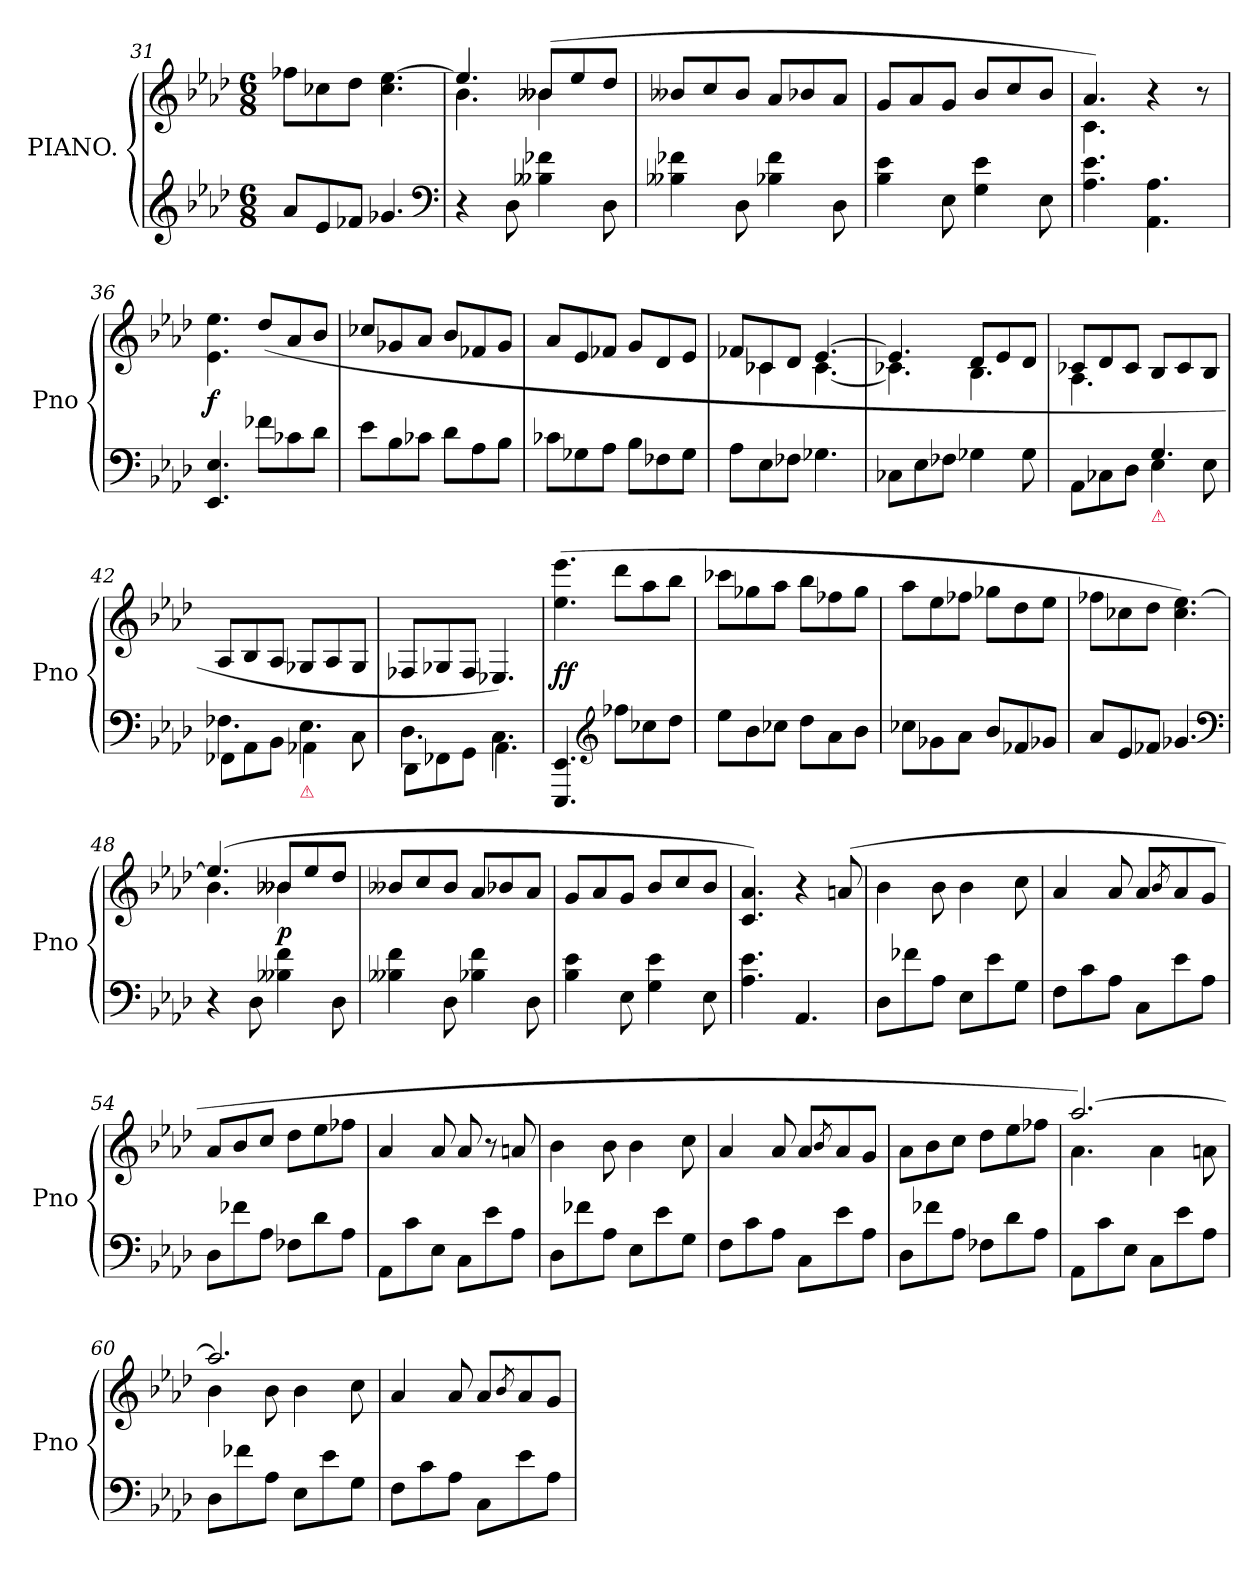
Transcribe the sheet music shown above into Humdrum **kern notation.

**kern	**kern	**dynam
*part1	*part1	*part1
*staff2	*staff1	*staff1/2
*I"PIANO.	*	*
*I'Pno	*	*
*clefG2	*clefG2	*
*k[b-e-a-d-]	*k[b-e-a-d-]	*
*A-:	*A-:	*
*M6/8	*M6/8	*
=31	=31	=31
8a-L	8ff-XL	.
8e-	8cc-X	.
8f-XJ	8dd-J	.
4.g-X	4.cc- [4.ee-	.
*clefF4	*	*
=32	=32	=32
*	*^	*
4r	4.ee-]	4.b-	.
8D-	.	.	.
4B--X 4f-X	(>8b--XL	4b--X	.
.	8ee-	.	.
8D-	8dd-J	8ryy	.
*	*v	*v	*
=33	=33	=33
4B--X 4f-X	8b--X/L	.
.	8cc	.
8D-	8b--J	.
4B-X 4f-	8a-/L	.
.	8b-X	.
8D-	8a-J	.
=34	=34	=34
4B- 4e-	8gL	.
.	8a-	.
8E-	8gJ	.
4G 4e-	8b-/L	.
.	8cc	.
8E-	8b-J	.
=35	=35	=35
*	*^	*
4.A- 4.e-	4.a-)	4.c	.
4.AA- 4.A-	4r	4.ryy	.
.	8r	.	.
*	*v	*v	*
=36	=36	=36
4.EE- 4.E-	4.e-\ 4.ee-\	f
8f-XL	(>8dd-L	.
8c-X	8a-	.
8d-\J	8b-/J	.
=37	=37	=37
8e-\L	8cc-X/L	.
8B-\	8g-X/	.
8c-XJ	8a-J	.
8d-\L	8b-/L	.
8A-\	8f-X/	.
8B-\J	8g-/J	.
=38	=38	=38
8c-XL	8a-L	.
8G-X	8e-	.
8A-J	8f-XJ	.
8B-L	8gL	.
8F-X	8d-	.
8G-J	8e-J	.
=39	=39	=39
*	*^	*
8A-L	8f-XL	8ryy	.
8E-	8c-X	4c-X	.
8F-XJ	8d-J	.	.
4.G-X	[4.e-	[4.c-	.
=40	=40	=40	=40
8C-XL	4.e-]	4.c-X]	.
8E-	.	.	.
8F-XJ	.	.	.
4G-X	8d-L	4.B-	.
.	8e-	.	.
8G-	8d-J	.	.
=41	=41	=41	=41
*^	*	*	*
4.ryy	8AA-\L	8c-XL	4.A-	.
.	8C-X	8d-	.	.
.	8D-J	8c-J	.	.
!LO:TX:b:color=crimson:t=⚠	!	!	!	!
4.G	4E-	8B-/L	4.ryy	.
.	.	8c-/	.	.
.	8E-	8B-/J	.	.
*	*	*v	*v	*
=42	=42	=42	=42
4.F-X\	8FF-X\L	8A-/L	.
.	8AA-\	8B-/	.
.	8BB-\J	8A-/J	.
!LO:TX:b:color=crimson:t=⚠	!	!	!
4.E-\	4AA-X\	8G-XL	.
.	.	8A-/	.
.	8C\	8G-/J	.
=43	=43	=43	=43
4.D-\	8DD-L	8F-XL	.
.	8FF-X	8G-X	.
.	8GGJ	8F-/J	.
4.C\	4.AA-	4.E-X/)	.
*v	*v	*	*
=44	=44	=44
4.EEE- 4.EE-	(>4.ee- 4.eee-	ff
*clefG2	*	*
8ff-XL	8ddd-L	.
8cc-X	8aa-	.
8dd-J	8bb-J	.
=45	=45	=45
8ee-L	8ccc-XL	.
8b-	8gg-X	.
8cc-XJ	8aa-J	.
8dd-L	8bb-L	.
8a-	8ff-X	.
8b-J	8gg-J	.
=46	=46	=46
8cc-X\L	8aa-L	.
8g-X	8ee-	.
8a-J	8ff-XJ	.
8b-L	8gg-XL	.
8f-X	8dd-	.
8g-XJ	8ee-J	.
=47	=47	=47
8a-L	8ff-XL	.
8e-	8cc-X	.
8f-XJ	8dd-J	.
4.g-X	4.cc- [4.ee-)	.
*clefF4	*	*
=48	=48	=48
*	*^	*
4r	(>4.ee-]	4.b-	.
8D-	.	.	.
4B--X 4f	8b--XL	4b--X	p
.	8ee-	.	.
8D-	8dd-J	8ryy	.
*	*v	*v	*
=49	=49	=49
4B--X 4f	8b--X/L	.
.	8cc	.
8D-	8b--J	.
4B-X 4f	8a-L	.
.	8b-X	.
8D-	8a-J	.
=50	=50	=50
4B- 4e-	8gL	.
.	8a-	.
8E-	8gJ	.
4G 4e-	8b-/L	.
.	8cc	.
8E-	8b-J	.
=51	=51	=51
4.A- 4.e-	4.c 4.a-)	.
4.AA-/	4r	.
.	(>8an	.
=52	=52	=52
8D-L	4b-	.
8f-X	.	.
8A-J	8b-	.
8E-L	4b-	.
8e-	.	.
8GJ	8cc	.
=53	=53	=53
8FL	4a-	.
8c	.	.
8A-J	8a-	.
8CL	8a-L	.
.	8qb-/	.
8e-	8a-	.
8A-J	8gJ	.
=54	=54	=54
8D-L	8a-/L	.
8f-X	8b-	.
8A-J	8ccJ	.
8F-XL	8dd-L	.
8d-	8ee-	.
8A-J	8ff-XJ	.
=55	=55	=55
8AA-L	4a-	.
8c	.	.
8E-J	8a-	.
8CL	8a-	.
8e-	8r	.
8A-J	8an	.
=56	=56	=56
8D-L	4b-	.
8f-X	.	.
8A-J	8b-	.
8E-L	4b-	.
8e-	.	.
8GJ	8cc	.
=57	=57	=57
8FL	4a-	.
8c	.	.
8A-J	8a-	.
8CL	8a-L	.
.	8qb-/	.
8e-	8a-	.
8A-J	8gJ	.
=58	=58	=58
8D-L	8a-L	.
8f-X	8b-	.
8A-J	8ccJ	.
8F-XL	8dd-L	.
8d-	8ee-	.
8A-J	8ff-XJ	.
=59	=59	=59
*	*^	*
8AA-L	[2.aa-)	4.a-	.
8c	.	.	.
8E-J	.	.	.
8CL	.	4a-	.
8e-	.	.	.
8A-J	.	8an	.
=60	=60	=60	=60
8D-L	2.aa-]	4b-	.
8f-X	.	.	.
8A-J	.	8b-	.
8E-L	.	4b-	.
8e-	.	.	.
8GJ	.	8cc	.
*	*v	*v	*
=61	=61	=61
8FL	4a-	.
8c	.	.
8A-J	8a-	.
8CL	8a-L	.
.	8qb-	.
8e-	8a-	.
8A-J	8gJ	.
=	=	=
*-	*-	*-
